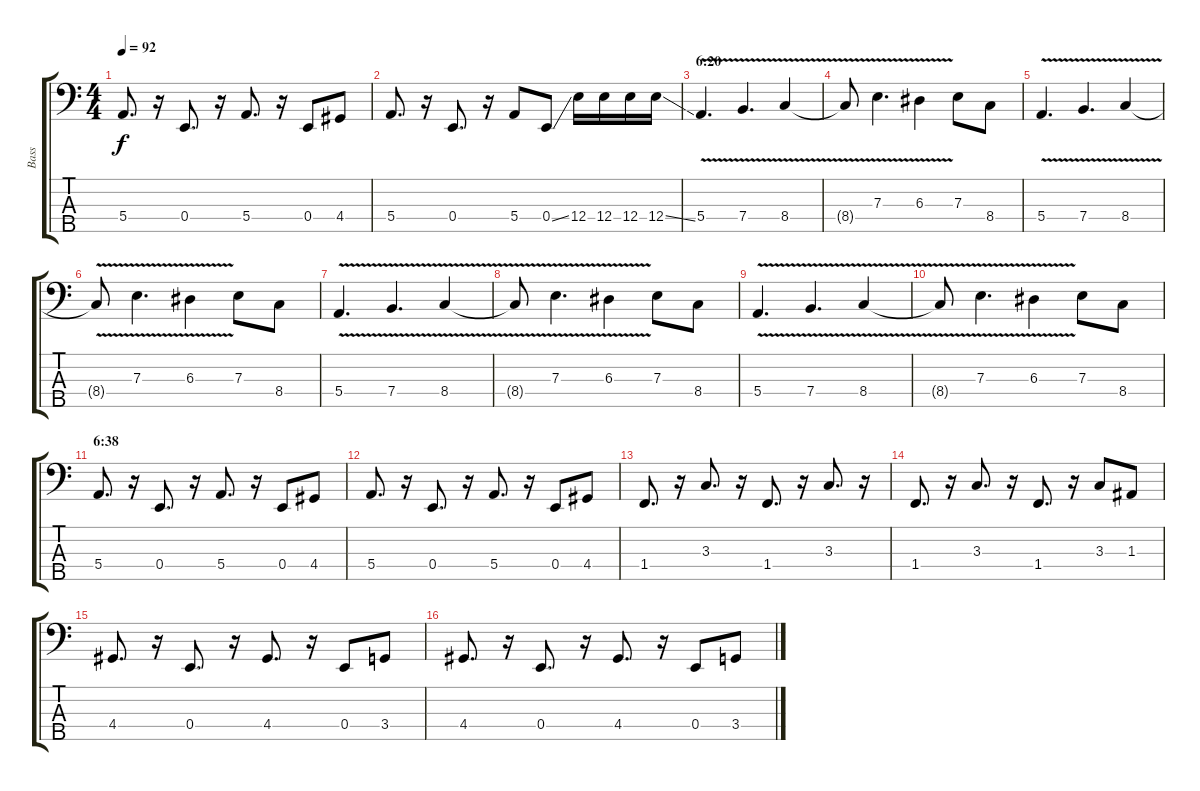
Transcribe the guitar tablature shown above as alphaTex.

\track ("Bass" "Bass") {instrument electricbasspick}
\staff {score tabs}
\tuning (G2 D2 A1 E1 B0) {hide}
\ts (4 4)
\tempo 92
\clef f4
\ks c
5.4.8{d dy f} r.16 0.4.8{d} r.16 5.4.8{d} r.16 0.4.8 4.4.8 |
5.4.8{d} r.16 0.4.8{d} r.16 5.4.8 0.4{ss}.8 12.4.16 12.4.16 12.4.16 12.4{ss}.16 |
\section ("" "6:20")
5.4{v}.4{d} 7.4{v}.4{d} 8.4{v}.4 |
8.4{t}.8 7.3{v}.4{d} 6.3{v}.4 7.3.8 8.4.8 |
5.4{v}.4{d} 7.4{v}.4{d} 8.4{v}.4 |
8.4{t}.8 7.3{v}.4{d} 6.3{v}.4 7.3.8 8.4.8 |
5.4{v}.4{d} 7.4{v}.4{d} 8.4{v}.4 |
8.4{t}.8 7.3{v}.4{d} 6.3{v}.4 7.3.8 8.4.8 |
5.4{v}.4{d} 7.4{v}.4{d} 8.4{v}.4 |
8.4{t}.8 7.3{v}.4{d} 6.3{v}.4 7.3.8 8.4.8 |
\section ("" "6:38")
5.4.8{d} r.16 0.4.8{d} r.16 5.4.8{d} r.16 0.4.8 4.4.8 |
5.4.8{d} r.16 0.4.8{d} r.16 5.4.8{d} r.16 0.4.8 4.4.8 |
1.4.8{d} r.16 3.3.8{d} r.16 1.4.8{d} r.16 3.3.8{d} r.16 |
1.4.8{d} r.16 3.3.8{d} r.16 1.4.8{d} r.16 3.3.8 1.3.8 |
4.4.8{d} r.16 0.4.8{d} r.16 4.4.8{d} r.16 0.4.8 3.4.8 |
4.4.8{d} r.16 0.4.8{d} r.16 4.4.8{d} r.16 0.4.8 3.4.8
